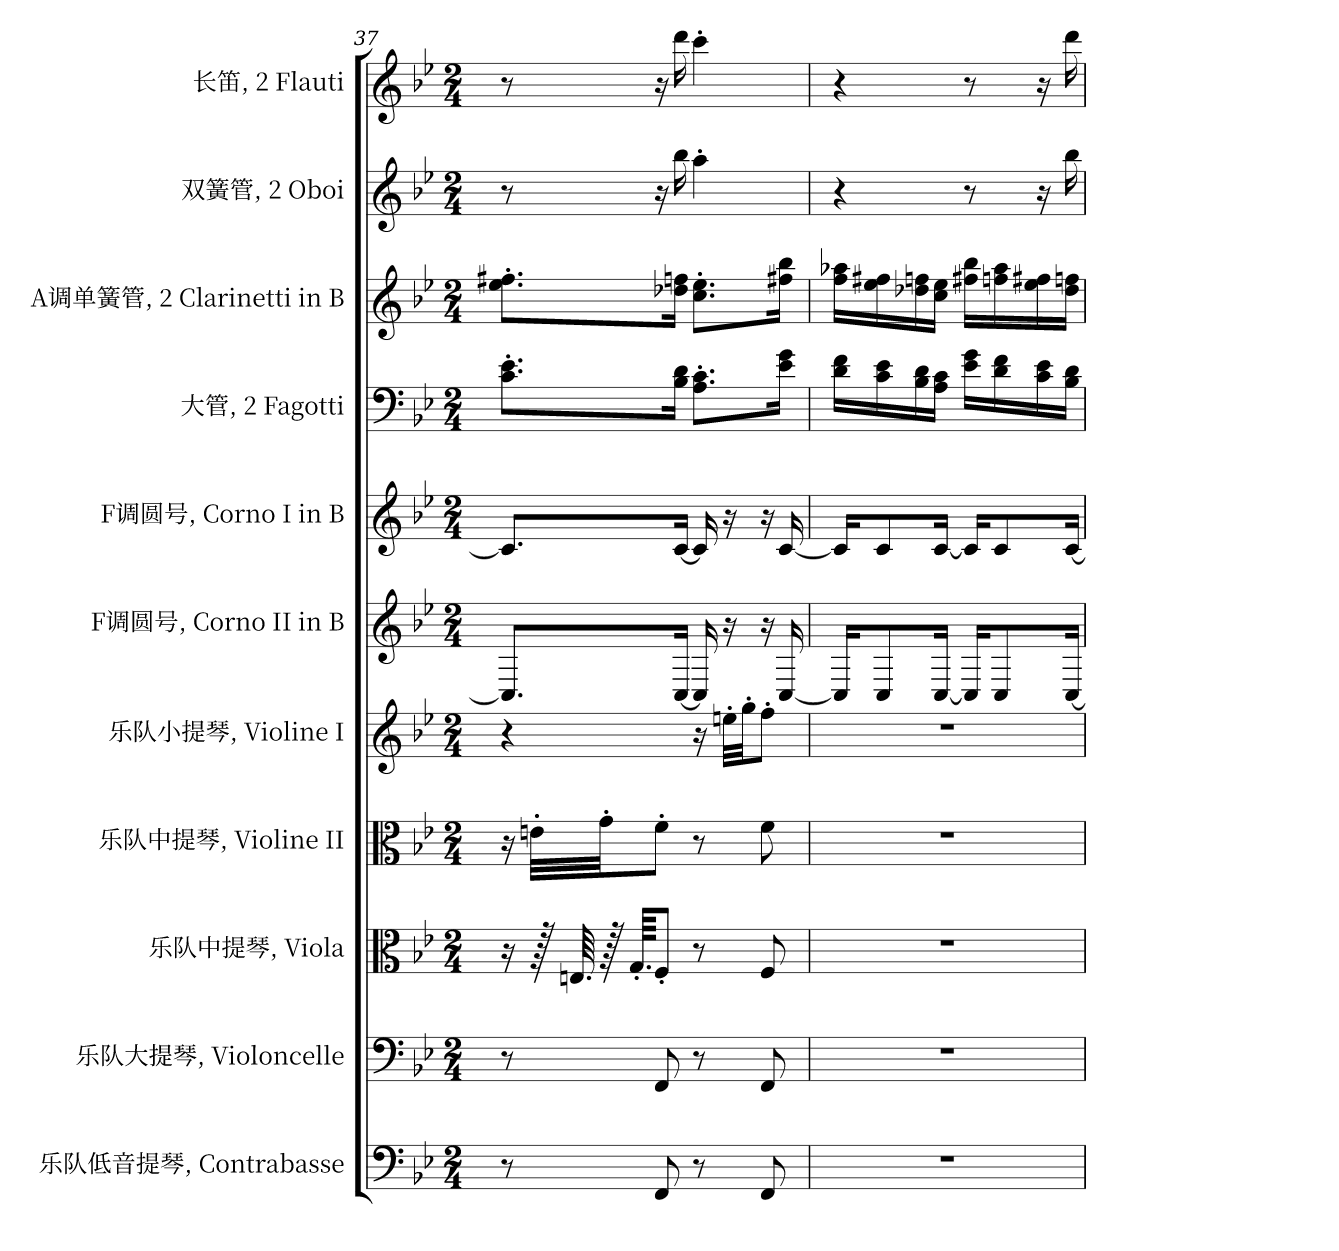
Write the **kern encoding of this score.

**kern	**kern	**kern	**kern	**kern	**kern	**kern	**kern	**kern	**kern	**kern
*part11	*part10	*part9	*part8	*part7	*part6	*part5	*part4	*part3	*part2	*part1
*staff11	*staff10	*staff9	*staff8	*staff7	*staff6	*staff5	*staff4	*staff3	*staff2	*staff1
*I"乐队低音提琴, Contrabasse	*I"乐队大提琴, Violoncelle	*I"乐队中提琴, Viola	*I"乐队中提琴, Violine II	*I"乐队小提琴, Violine I	*I"F调圆号, Corno II in B	*I"F调圆号, Corno I in B	*I"大管, 2 Fagotti	*I"A调单簧管, 2 Clarinetti in B	*I"双簧管, 2 Oboi	*I"长笛, 2 Flauti
*I'Cbs.	*	*	*	*	*	*	*	*I'A Cl.	*I'Ob.	*I'Fl.
!!LO:PB:g=z
*clefF4	*clefF4	*clefC3	*clefC3	*clefG2	*clefG2	*clefG2	*clefF4	*clefG2	*clefG2	*clefG2
*ITrd7c12	*	*	*	*	*ITrd4c7	*ITrd4c7	*	*ITrd2c3	*	*
*k[b-e-]	*k[b-e-]	*k[b-e-]	*k[b-e-]	*k[b-e-]	*k[b-e-a-]	*k[b-e-a-]	*k[b-e-]	*k[f#]	*k[b-e-]	*k[b-e-]
*M2/4	*M2/4	*M2/4	*M2/4	*M2/4	*M2/4	*M2/4	*M2/4	*M2/4	*M2/4	*M2/4
=37	=37	=37	=37	=37	=37	=37	=37	=37	=37	=37
8r	8r	16r	16r	4r	8.FF/L]	8.F/L]	8.c\' 8.e-\'L	8.cc\' 8.dd#X\'L	8r	8r
.	.	128r	32en'\LLL	.	.	.	.	.	.	.
.	.	64.En/	.	.	.	.	.	.	.	.
.	.	128r	32g'\JJ	.	.	.	.	.	.	.
.	.	64.G'/KKKL	.	.	.	.	.	.	.	.
8FFF/	8FF/	8F'/J	8f'\J	.	.	.	.	.	16r	16r
.	.	.	.	.	[16FF/Jk	[16F/Jk	16B-\ 16d\Jk	16b-X\ 16ddn\Jk	16bb-\	16ddd\
8r	8r	8r	8r	16r	16FF/]	16F/]	8.A\' 8.c\'L	8.a\' 8.cc\'L	4aa'\	4ccc'\
.	.	.	.	32een'\LLL	16r	16r	.	.	.	.
.	.	.	.	32gg'\JJ	.	.	.	.	.	.
8FFF/	8FF/	8F/	8f\	8ff'\J	16r	16r	.	.	.	.
.	.	.	.	.	[16FF/	[16F/	16e-\ 16g\Jk	16dd#X\ 16gg\Jk	.	.
=38	=38	=38	=38	=38	=38	=38	=38	=38	=38	=38
2r	2r	2r	2r	2r	16FF/KL]	16F/KL]	16d\ 16f\LL	16dd\ 16ffn\LL	4r	4r
.	.	.	.	.	8FF/	8F/	16c\ 16e-\	16cc\ 16dd#X\	.	.
.	.	.	.	.	.	.	16B-\ 16d\	16b-X\ 16ddn\	.	.
.	.	.	.	.	[16FF/Jk	[16F/Jk	16A\ 16c\JJ	16a\ 16cc\JJ	.	.
*	*	*	*	*	*	*	*	*	*	*MM40
.	.	.	.	.	16FF/KL]	16F/KL]	16e-\ 16g\LL	16dd#X\ 16gg\LL	8r	8r
.	.	.	.	.	8FF/	8F/	16d\ 16f\	16ddn\ 16ff\	.	.
.	.	.	.	.	.	.	16c\ 16e-\	16cc\ 16dd#X\	16r	16r
.	.	.	.	.	[16FF/Jk	[16F/Jk	16B-\ 16d\JJ	16b-\ 16ddn\JJ	16bb-\	16ddd\
=	=	=	=	=	=	=	=	=	=	=
*-	*-	*-	*-	*-	*-	*-	*-	*-	*-	*-
